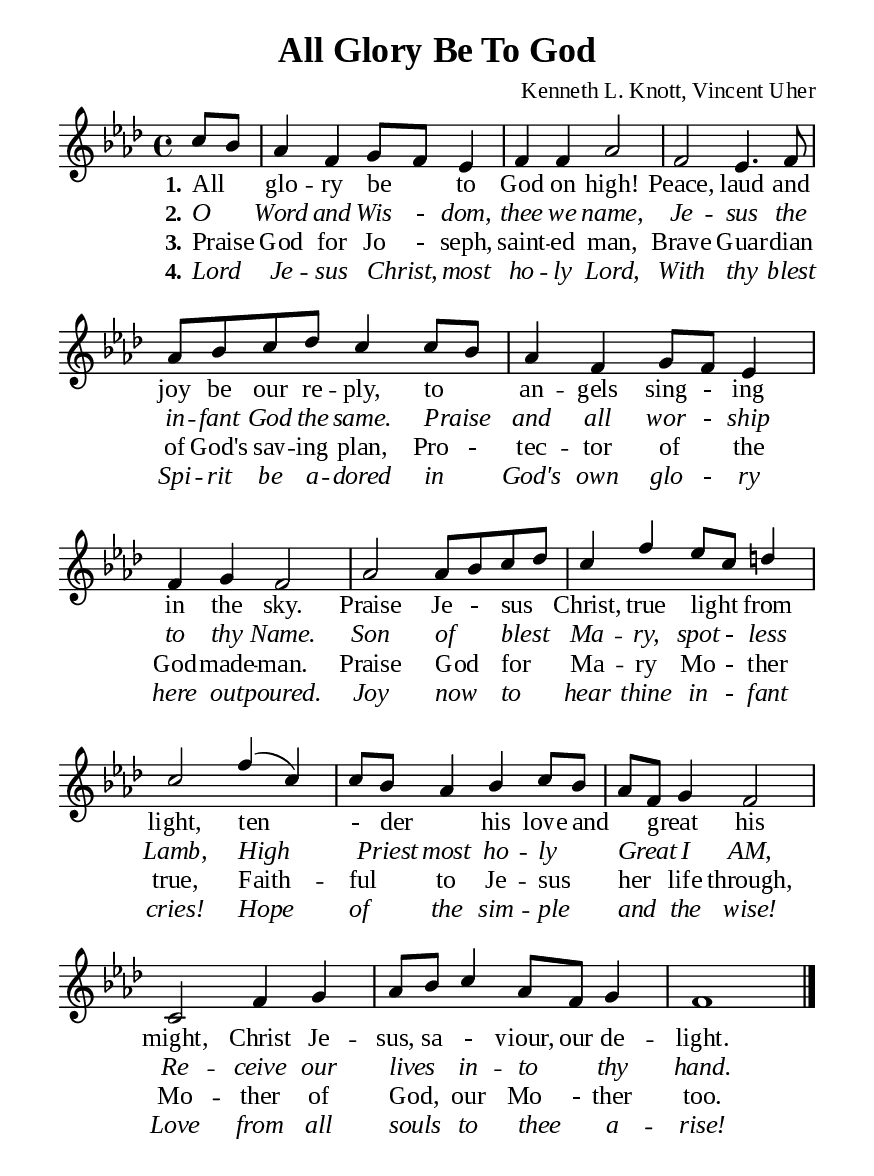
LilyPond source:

\version "2.18.2"

\header {
  title = "All Glory Be To God"
  composer = "Kenneth L. Knott, Vincent Uher"
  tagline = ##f
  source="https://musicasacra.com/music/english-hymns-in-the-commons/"
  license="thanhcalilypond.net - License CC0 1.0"
}

global= {
  \key f \minor
  \time 4/4
  \override Score.BarNumber.break-visibility = ##(#f #f #f)
}

\paper {
  #(set-paper-size "a5")
  top-margin = 10\mm
  bottom-margin = 5\mm
  left-margin = 10\mm
  right-margin = 10\mm
  indent = #0
  #(define fonts
	 (make-pango-font-tree "Liberation Serif"
	 		       "Liberation Serif"
			       "Liberation Serif"
			       (/ 20 20)))
  system-system-spacing = #'((basic-distance . 3) (padding . 3))
}

printItalic = \with {
  \override LyricText.font-shape = #'italic
}

% Verse music
musicVerseSoprano = \relative c'' {
                    \partial 4 c8 bes |
  aes4 f g8 f ees4 |
  f f aes2 |
  f2 ees4. f8 |
  aes8 bes c des c4 c8 bes |
  aes4 f g8 f ees4 |
  f g f2 |
  aes2 aes8 bes c des |
  c4 f ees8 c d!4 |
  c2 f4 (c) |
  c8 bes aes4 bes c8 bes |
  aes f g4 f2 |
  c f4 g |
  aes8 bes c4 aes8 f g4 |
  f1 \bar "|."
}

% Verse lyrics
verseOne = \lyricmode {
  \set stanza = #"1."
  All _ glo -- ry be _ to God on high!
  Peace, laud and joy be our re -- ply, to _ an -- gels sing - ing in the sky.
  Praise Je - sus _ Christ, true light _ from light, ten - der _ his love and _ great _ his might,
  Christ Je -- sus, sa - viour, our de -- light.
}

verseTwo = \lyricmode {
  \set stanza = #"2."
  O _ Word and Wis - dom, thee we name,
  Je -- sus the in -- fant God the same. Praise _ and all wor - ship to thy Name.
  Son of _ blest _ Ma -- ry, spot - less Lamb, High _ Priest most ho -- ly _ Great _ I AM,
  Re -- ceive our lives _ in -- to _ thy hand.
}

verseThree = \lyricmode {
  \set stanza = #"3."
  Praise _ God for Jo - seph, saint -- ed man,
  Brave Guar -- dian of God's sav -- ing plan, Pro - tec -- tor of _ the God -- made -- man.
  Praise God _ for _ Ma -- ry Mo - ther true, Faith -- ful _ to Je -- sus _ her _ life through,
  Mo -- ther of God, _ our Mo - ther too.
}

verseFour = \lyricmode {
  \set stanza = #"4."
  Lord _ Je -- sus Christ, _ most ho -- ly Lord,
  With thy blest Spi -- rit be a -- dored in _ God's own glo - ry here out -- poured.
  Joy now _ to _ hear thine in - fant cries! Hope of _ the sim -- ple _ and _ the wise!
  Love from all souls _ to thee _ a -- rise!
}

% Layout
\score {
    \new ChoirStaff <<
      \new Staff <<
        \clef "treble"
        \new Voice = "sopranos" { \global \stemUp \slurUp \musicVerseSoprano }
      >>
      \new Lyrics \lyricsto sopranos \verseOne
      \new Lyrics \printItalic \lyricsto sopranos \verseTwo
      \new Lyrics \lyricsto sopranos \verseThree
      \new Lyrics \printItalic \lyricsto sopranos \verseFour
    >>
}
